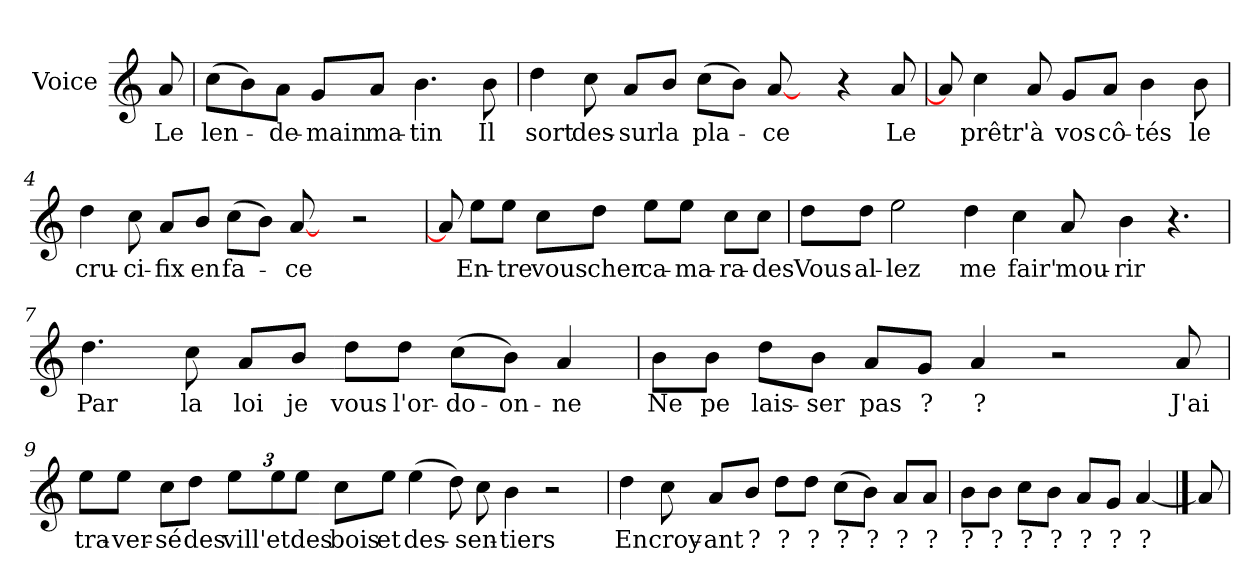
**kern	**text
*part1	*part1
*staff1	*staff1
*I"Voice	*
*I'V	*
*clefG2	*
*k[]	*
*C:	*
=	=
8a/	Le
=1	=1
(>8cc\L	len-
8b\)	.
8a\J	-de-
8g/L	-main
8a/J	ma-
4.b\	-tin
8b\	Il
=2	=2
4dd\	sort
8cc\	des-
8a/L	-sur
8b/J	la
(>8cc\L	pla-
8b\J)	.
[8a/	-ce
8ryy	.
4r	.
8a/	Le
=3	=3
8a/]	.
4cc\	prêtr'
8a/	à
8g/L	vos
8a/J	cô-
4b\	-tés
8b\	le
!!LO:LB:g=z
=4	=4
4dd\	cru-
8cc\	-ci-
8a/L	-fix
8b/J	en
(>8cc\L	fa-
8b\J)	.
[8a/	-ce
8ryy	.
2r	.
=5	=5
*MM135	*
8a/]	.
8ee\L	En-
8ee\J	-tre
8cc\L	vous
8dd\J	cher
8ee\L	ca-
8ee\J	-ma-
8cc\L	-ra-
8cc\J	-des
=6	=6
8dd\L	Vous
8dd\J	al-
2ee\	-lez
4dd\	me
4cc\	fair'
8a/	mou-
4b\	-rir
4.r	.
!!LO:LB:g=z
=7	=7
*MM135	*
4.dd\	Par
8cc\	la
8a/L	loi
8b/J	je
8dd\L	vous
8dd\J	l'or-
(>8cc\L	-do-
8b\J)	-on-
4a/	-ne
=8	=8
8b\L	Ne
8b\J	pe
8dd\L	lais-
8b\J	-ser
8a/L	pas
8g/J	?
4a/	?
2r	.
8a/	J'ai
!!LO:LB:g=z
=9	=9
8ee\L	tra-
8ee\J	-ver-
8cc\L	-sé
8dd\J	des
12ee\L	vill'
12ee\	et
12ee\J	des
8cc\L	bois
8ee\J	et
(>4ee\	des-
8dd\)	.
8cc\	-sen-
4b\	-tiers
2r	.
!!LO:LB:g=z
=10	=10
4dd\	En
8cc\	croy-
8a/L	-ant
8b/J	?
8dd\L	?
8dd\J	?
(>8cc\L	?
8b\J)	?
8a/L	?
8a/J	?
=11	=11
8b\L	?
8b\J	?
8cc\L	?
8b\J	?
8a/L	?
8g/J	?
[4a/	?
==12	==12
8a/]	.
=	=
*-	*-
